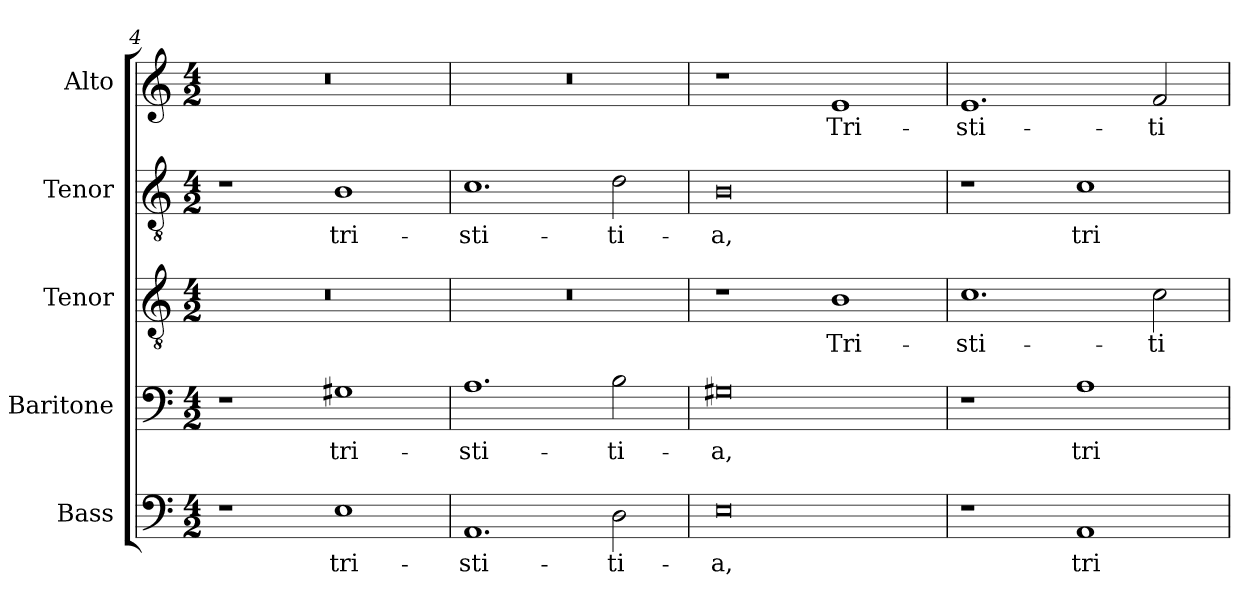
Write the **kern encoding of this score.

**kern	**text	**kern	**text	**kern	**text	**kern	**text	**kern	**text
*part5	*part5	*part4	*part4	*part3	*part3	*part2	*part2	*part1	*part1
*staff5	*staff5	*staff4	*staff4	*staff3	*staff3	*staff2	*staff2	*staff1	*staff1
*I"Bass	*	*I"Baritone	*	*I"Tenor	*	*I"Tenor	*	*I"Alto	*
*I'B.	*	*I'Bar.	*	*I'T.	*	*I'T.	*	*I'A.	*
*clefF4	*	*clefF4	*	*clefGv2	*	*clefGv2	*	*clefG2	*
*	*	*	*	*ITrd7c12	*	*ITrd7c12	*	*	*
*k[]	*	*k[]	*	*k[]	*	*k[]	*	*k[]	*
*C:	*	*C:	*	*C:	*	*C:	*	*C:	*
*M4/2	*	*M4/2	*	*M4/2	*	*M4/2	*	*M4/2	*
=4	=4	=4	=4	=4	=4	=4	=4	=4	=4
!	!	!	!	!LO:N:vis=1	!	!	!	!LO:N:vis=1	!
1r	.	1r	.	0r	.	1r	.	0r	.
!	!LO:LY:b:color=#000000	!	!	!	!	!	!	!	!
!	!	!	!LO:LY:b:color=#000000	!	!	!	!	!	!
!	!	!	!	!	!	!	!LO:LY:b:color=#000000	!	!
1Ei	tri-	1G#Xi	tri-	.	.	1BBi	tri-	.	.
=5	=5	=5	=5	=5	=5	=5	=5	=5	=5
!	!LO:LY:b:color=#000000	!	!	!	!	!	!	!	!
!	!	!	!LO:LY:b:color=#000000	!LO:N:vis=1	!	!	!	!	!
!	!	!	!	!	!	!	!LO:LY:b:color=#000000	!LO:N:vis=1	!
1.AAi	-sti-	1.Ai	-sti-	0r	.	1.Ci	-sti-	0r	.
!	!LO:LY:b:color=#000000	!	!	!	!	!	!	!	!
!	!	!	!LO:LY:b:color=#000000	!	!	!	!	!	!
!	!	!	!	!	!	!	!LO:LY:b:color=#000000	!	!
2Di\	-ti-	2Bi\	-ti-	.	.	2Di\	-ti-	.	.
=6	=6	=6	=6	=6	=6	=6	=6	=6	=6
!	!LO:LY:b:color=#000000	!	!	!	!	!	!	!	!
!	!	!	!LO:LY:b:color=#000000	!	!	!	!	!	!
!	!	!	!	!	!	!	!LO:LY:b:color=#000000	!	!
0Ei	-a,	0G#Xi	-a,	1r	.	0BBi	-a,	1r	.
!	!	!	!	!	!LO:LY:b:color=#000000	!	!	!	!
!	!	!	!	!	!	!	!	!	!LO:LY:b:color=#000000
.	.	.	.	1BBi	Tri-	.	.	1ei	Tri-
!!LO:LB:g=z
=7	=7	=7	=7	=7	=7	=7	=7	=7	=7
!	!	!	!	!	!LO:LY:b:color=#000000	!	!	!	!
!	!	!	!	!	!	!	!	!	!LO:LY:b:color=#000000
1r	.	1r	.	1.Ci	-sti-	1r	.	1.ei	-sti-
!	!LO:LY:b:color=#000000	!	!	!	!	!	!	!	!
!	!	!	!LO:LY:b:color=#000000	!	!	!	!	!	!
!	!	!	!	!	!	!	!LO:LY:b:color=#000000	!	!
1AAi	tri-	1Ai	tri-	.	.	1Ci	tri-	.	.
!	!	!	!	!	!LO:LY:b:color=#000000	!	!	!	!
!	!	!	!	!	!	!	!	!	!LO:LY:b:color=#000000
.	.	.	.	2Ci\	-ti-	.	.	2fi/	-ti-
=	=	=	=	=	=	=	=	=	=
*-	*-	*-	*-	*-	*-	*-	*-	*-	*-
